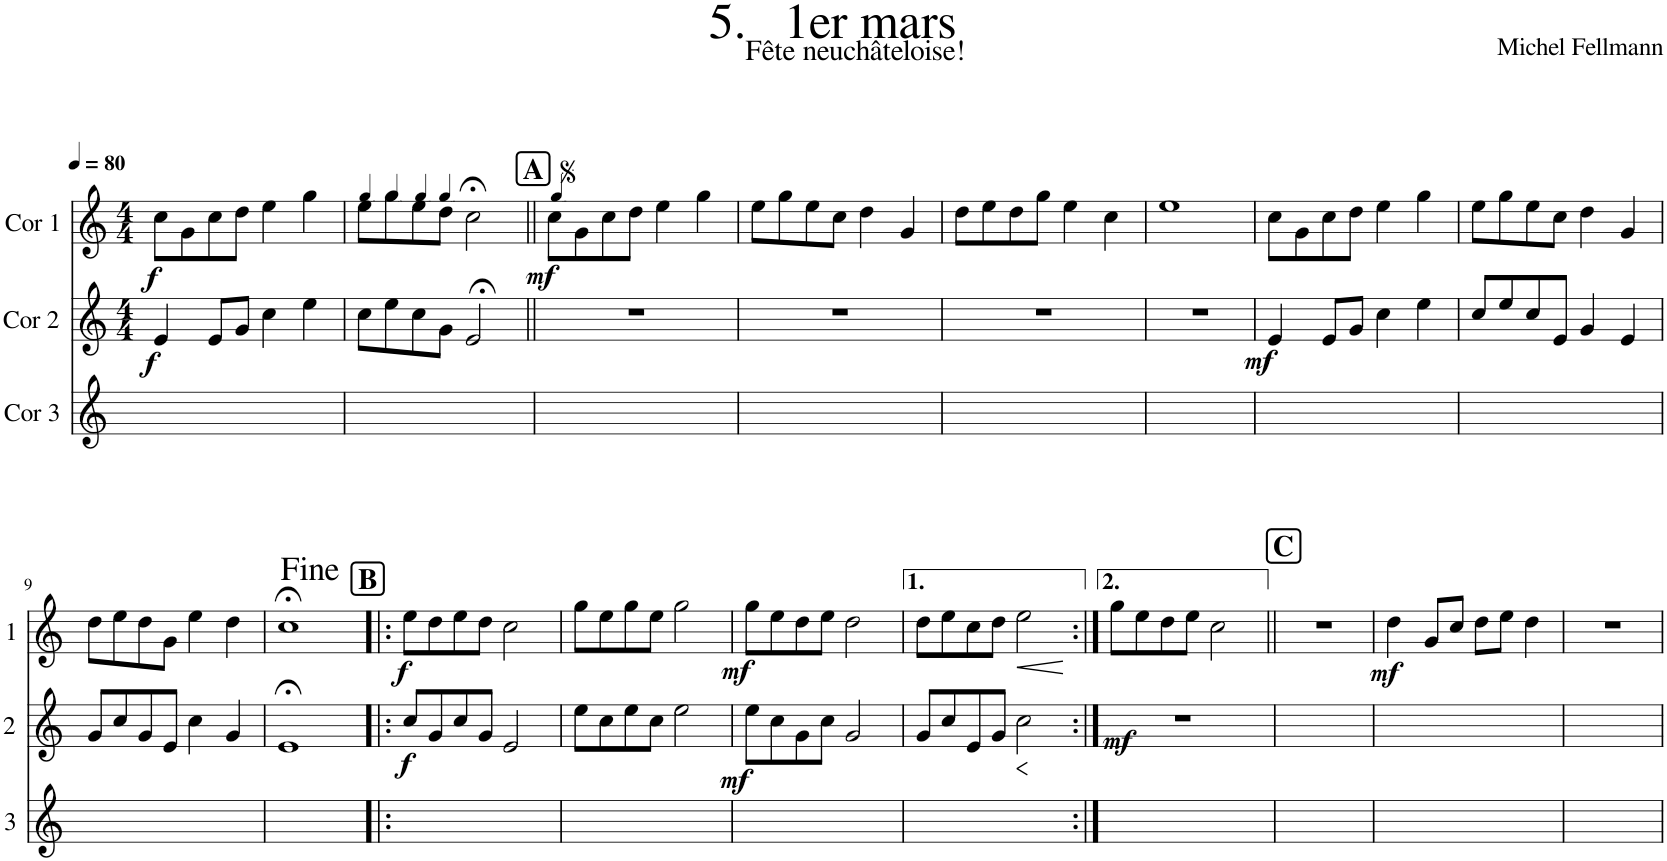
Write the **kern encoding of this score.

**kern	**kern	**dynam	**kern	**dynam
*part3	*part2	*part2	*part1	*part1
*staff3	*staff2	*staff2	*staff1	*staff1
*I"Cor 3	*I"Cor 2	*	*I"Cor 1	*
*clefG2	*clefG2	*	*clefG2	*
*Trd4c7	*Trd4c7	*	*Trd4c7	*
*k[]	*k[]	*	*k[]	*
*	*M4/4	*	*M4/4	*
*MM80	*MM80	*	*MM80	*
=1	=1	=1	=1	=1
!	!	!LO:DY:b	!	!LO:DY:b
1r	4e/	f	8cc\L	f
.	.	.	8g\	.
.	8e/L	.	8cc\	.
.	8g/J	.	8dd\J	.
.	4cc\	.	4ee\	.
.	4ee\	.	4gg\	.
=2	=2	=2	=2	=2
*	*	*	*MM77	*
1r	8cc\L	.	8ee\L	.
*	*	*	*MM73	*
.	8ee\	.	8gg\	.
*	*	*	*MM68	*
.	8cc\	.	8ee\	.
*	*	*	*MM60	*
.	8g\J	.	8dd\J	.
.	2e;</	.	2cc;<\	.
=3||	=3||	=3||	=3||	=3||
!!LO:REH:place=s1:a:B:cj:fs=14:t=A
*	*	*	*MM80	*
!	!	!	!	!LO:DY:b
1r	1r	.	8cc\L	mf
.	.	.	8g\	.
.	.	.	8cc\	.
.	.	.	8dd\J	.
.	.	.	4ee\	.
.	.	.	4gg\	.
=4	=4	=4	=4	=4
1r	1r	.	8ee\L	.
.	.	.	8gg\	.
.	.	.	8ee\	.
.	.	.	8cc\J	.
.	.	.	4dd\	.
.	.	.	4g/	.
=5	=5	=5	=5	=5
1r	1r	.	8dd\L	.
.	.	.	8ee\	.
.	.	.	8dd\	.
.	.	.	8gg\J	.
.	.	.	4ee\	.
.	.	.	4cc\	.
=6	=6	=6	=6	=6
1r	1r	.	1ee	.
=7	=7	=7	=7	=7
!	!	!LO:DY:b	!	!
1r	4e/	mf	8cc\L	.
.	.	.	8g\	.
.	8e/L	.	8cc\	.
.	8g/J	.	8dd\J	.
.	4cc\	.	4ee\	.
.	4ee\	.	4gg\	.
=8	=8	=8	=8	=8
1r	8cc/L	.	8ee\L	.
.	8ee/	.	8gg\	.
.	8cc/	.	8ee\	.
.	8e/J	.	8cc\J	.
.	4g/	.	4dd\	.
.	4e/	.	4g/	.
!!LO:LB:g=z
=9	=9	=9	=9	=9
1r	8g/L	.	8dd\L	.
.	8cc/	.	8ee\	.
.	8g/	.	8dd\	.
.	8e/J	.	8g\J	.
.	4cc\	.	4ee\	.
.	4g/	.	4dd\	.
=10	=10	=10	=10	=10
1r	1e;<	.	1cc;<	.
!!LO:REH:place=s1:a:B:cj:fs=14:t=B
=11|!:	=11|!:	=11|!:	=11|!:	=11|!:
!	!	!LO:DY:b	!	!LO:DY:b
1r	8cc/L	f	8ee\L	f
.	8g/	.	8dd\	.
.	8cc/	.	8ee\	.
.	8g/J	.	8dd\J	.
.	2e/	.	2cc\	.
=12	=12	=12	=12	=12
1r	8ee\L	.	8gg\L	.
.	8cc\	.	8ee\	.
.	8ee\	.	8gg\	.
.	8cc\J	.	8ee\J	.
.	2ee\	.	2gg\	.
=13	=13	=13	=13	=13
!	!	!LO:DY:b	!	!LO:DY:b
1r	8ee\L	mf	8gg\L	mf
.	8cc\	.	8ee\	.
.	8g\	.	8dd\	.
.	8cc\J	.	8ee\J	.
.	2g/	.	2dd\	.
=14	=14	=14	=14	=14
1r	8g/L	.	8dd\L	.
.	8cc/	.	8ee\	.
.	8e/	.	8cc\	.
.	8g/J	.	8dd\J	.
!	!	!	!	!LO:HP:b
.	2cc\	.	2ee\	<
.	.	.	.	[
=15:|!	=15:|!	=15:|!	=15:|!	=15:|!
!	!	!LO:DY:b	!	!
1r	1r	mf	8gg\L	.
.	.	.	8ee\	.
.	.	.	8dd\	.
.	.	.	8ee\J	.
.	.	.	2cc\	.
!!LO:REH:place=s1:a:B:cj:fs=14:t=C
=16||	=16||	=16||	=16||	=16||
1r	1r	.	1r	.
=17	=17	=17	=17	=17
!	!	!	!	!LO:DY:b
1r	1r	.	4dd\	mf
.	.	.	8g/L	.
.	.	.	8cc/J	.
.	.	.	8dd\L	.
.	.	.	8ee\J	.
.	.	.	4dd\	.
=18	=18	=18	=18	=18
1r	1r	.	1r	.
=	=	=	=	=
*-	*-	*-	*-	*-
